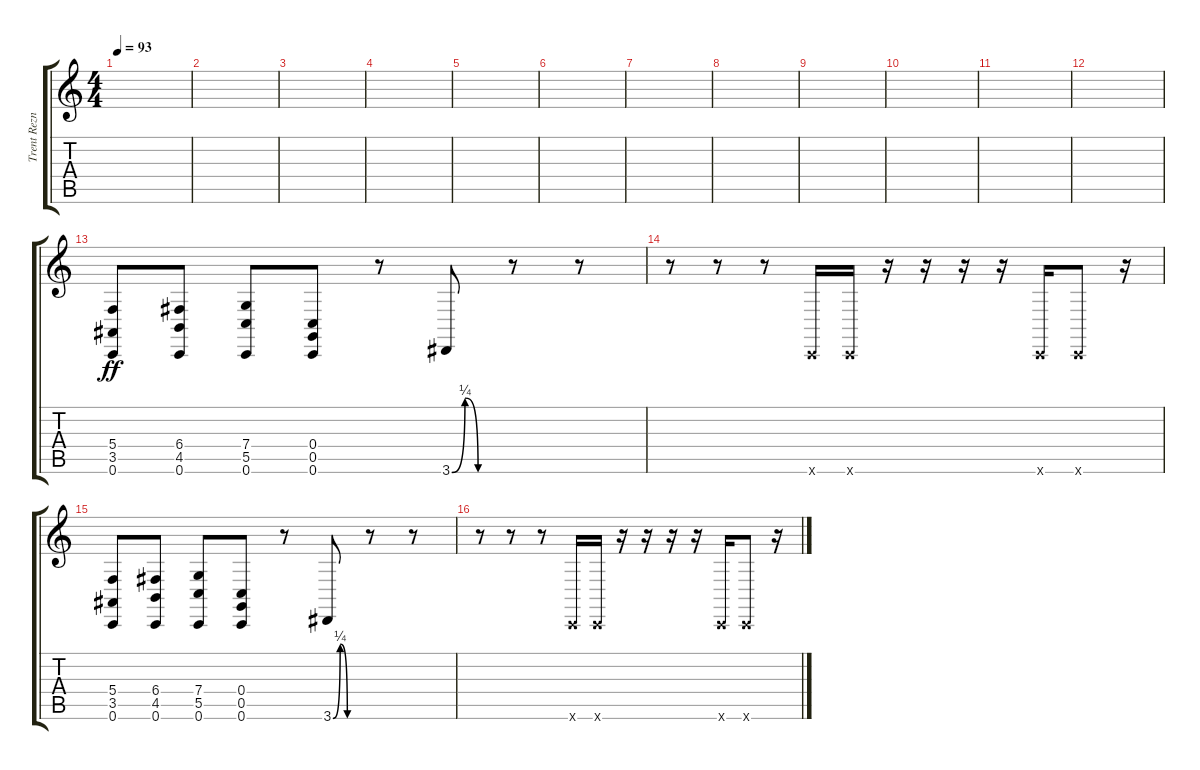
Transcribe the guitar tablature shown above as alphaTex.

\track ("Trent Reznor" "Trent Rezn") {instrument marimba}
\staff {score tabs}
\tuning (D4 A3 F3 C3 G2 C2) {hide}
\ts (4 4)
\tempo 93
\clef g2
\ks c
|
|
|
|
|
|
|
|
|
|
|
|
(5.4 3.5 0.6).8{dy ff volume 13 instrument distortionguitar} (6.4 4.5 0.6).8 (7.4 5.5 0.6).8 (0.4 0.5 0.6).8 r.8 3.6{be (custom 0 0 15 1 30 0 60 0)}.8 r.8 r.8 |
r.8 r.8 r.8 0.6{x}.16 0.6{x}.16 r.16 r.16 r.16 r.16 0.6{x}.16 0.6{x}.8 r.16 |
(5.4 3.5 0.6).8 (6.4 4.5 0.6).8 (7.4 5.5 0.6).8 (0.4 0.5 0.6).8 r.8 3.6{be (custom 0 0 15 1 30 0 60 0)}.8 r.8 r.8 |
r.8 r.8 r.8 0.6{x}.16 0.6{x}.16 r.16 r.16 r.16 r.16 0.6{x}.16 0.6{x}.8 r.16
